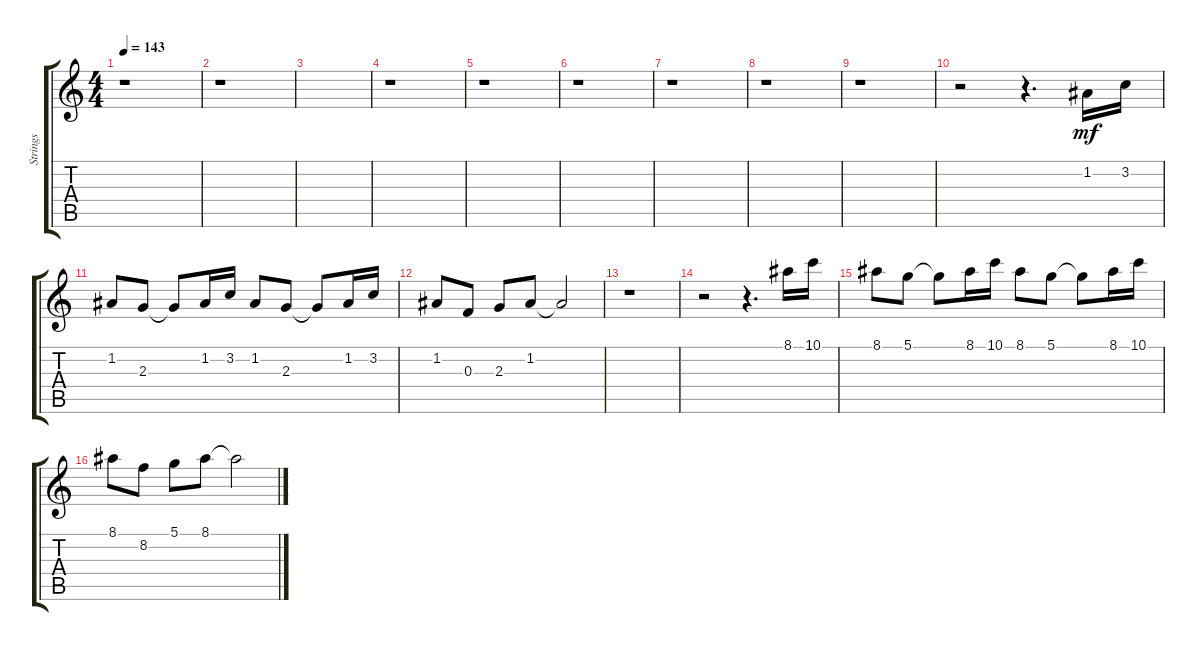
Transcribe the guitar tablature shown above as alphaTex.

\track ("Strings" "Strings") {instrument electricguitarclean}
\staff {score tabs}
\tuning (D4 A3 F3 C3 G2 C2) {hide}
\ts (4 4)
\tempo 143
\clef g2
\ks aminor
r.1{dy mf instrument electricguitarclean} |
r.1 |
|
r.1 |
r.1 |
r.1 |
r.1 |
r.1 |
r.1 |
r.2 r.4{d} 1.2.16 3.2.16 |
1.2.8 2.3.8 2.3{t}.8 1.2.16 3.2.16 1.2.8 2.3.8 2.3{t}.8 1.2.16 3.2.16 |
1.2.8 0.3.8 2.3.8 1.2.8 1.2{t}.2 |
r.1 |
r.2 r.4{d} 8.1.16 10.1.16 |
8.1.8 5.1.8 5.1{t}.8 8.1.16 10.1.16 8.1.8 5.1.8 5.1{t}.8 8.1.16 10.1.16 |
8.1.8 8.2.8 5.1.8 8.1.8 8.1{t}.2
